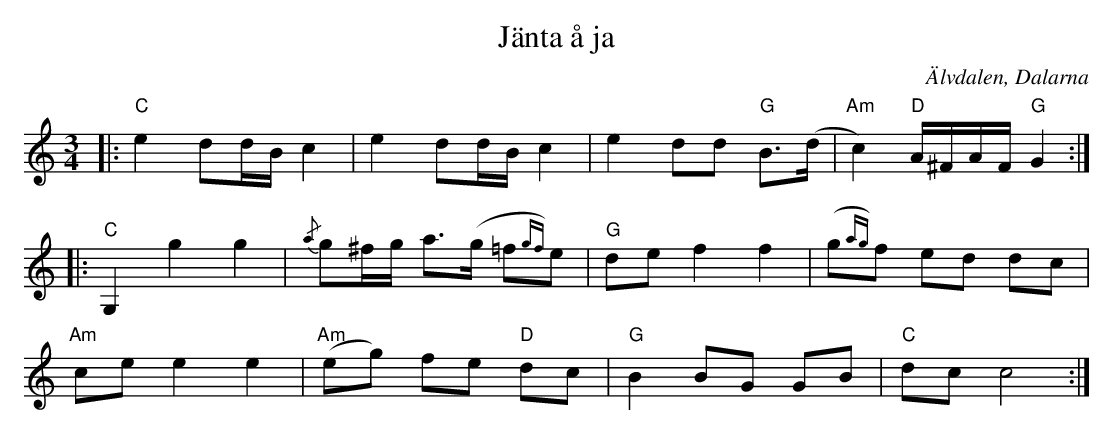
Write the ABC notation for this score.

X:1
T:Jänta å ja
O:Älvdalen, Dalarna
M:3/4
L:1/8
K:C
|:"C"e2 dd/B/ c2|e2 dd/B/ c2|e2 dd "G"B>(d|"Am"c2) "D"A/^F/A/F/ "G"G2:|
|:"C"G,2 g2 g2|{/a}g^f/g/ a>(g =f{gf})e|"G"de f2 f2|(g{ag})f ed dc|
"Am"ce e2 e2|"Am"(eg) fe "D"dc|"G"B2 BG GB|"C"dc c4:|
